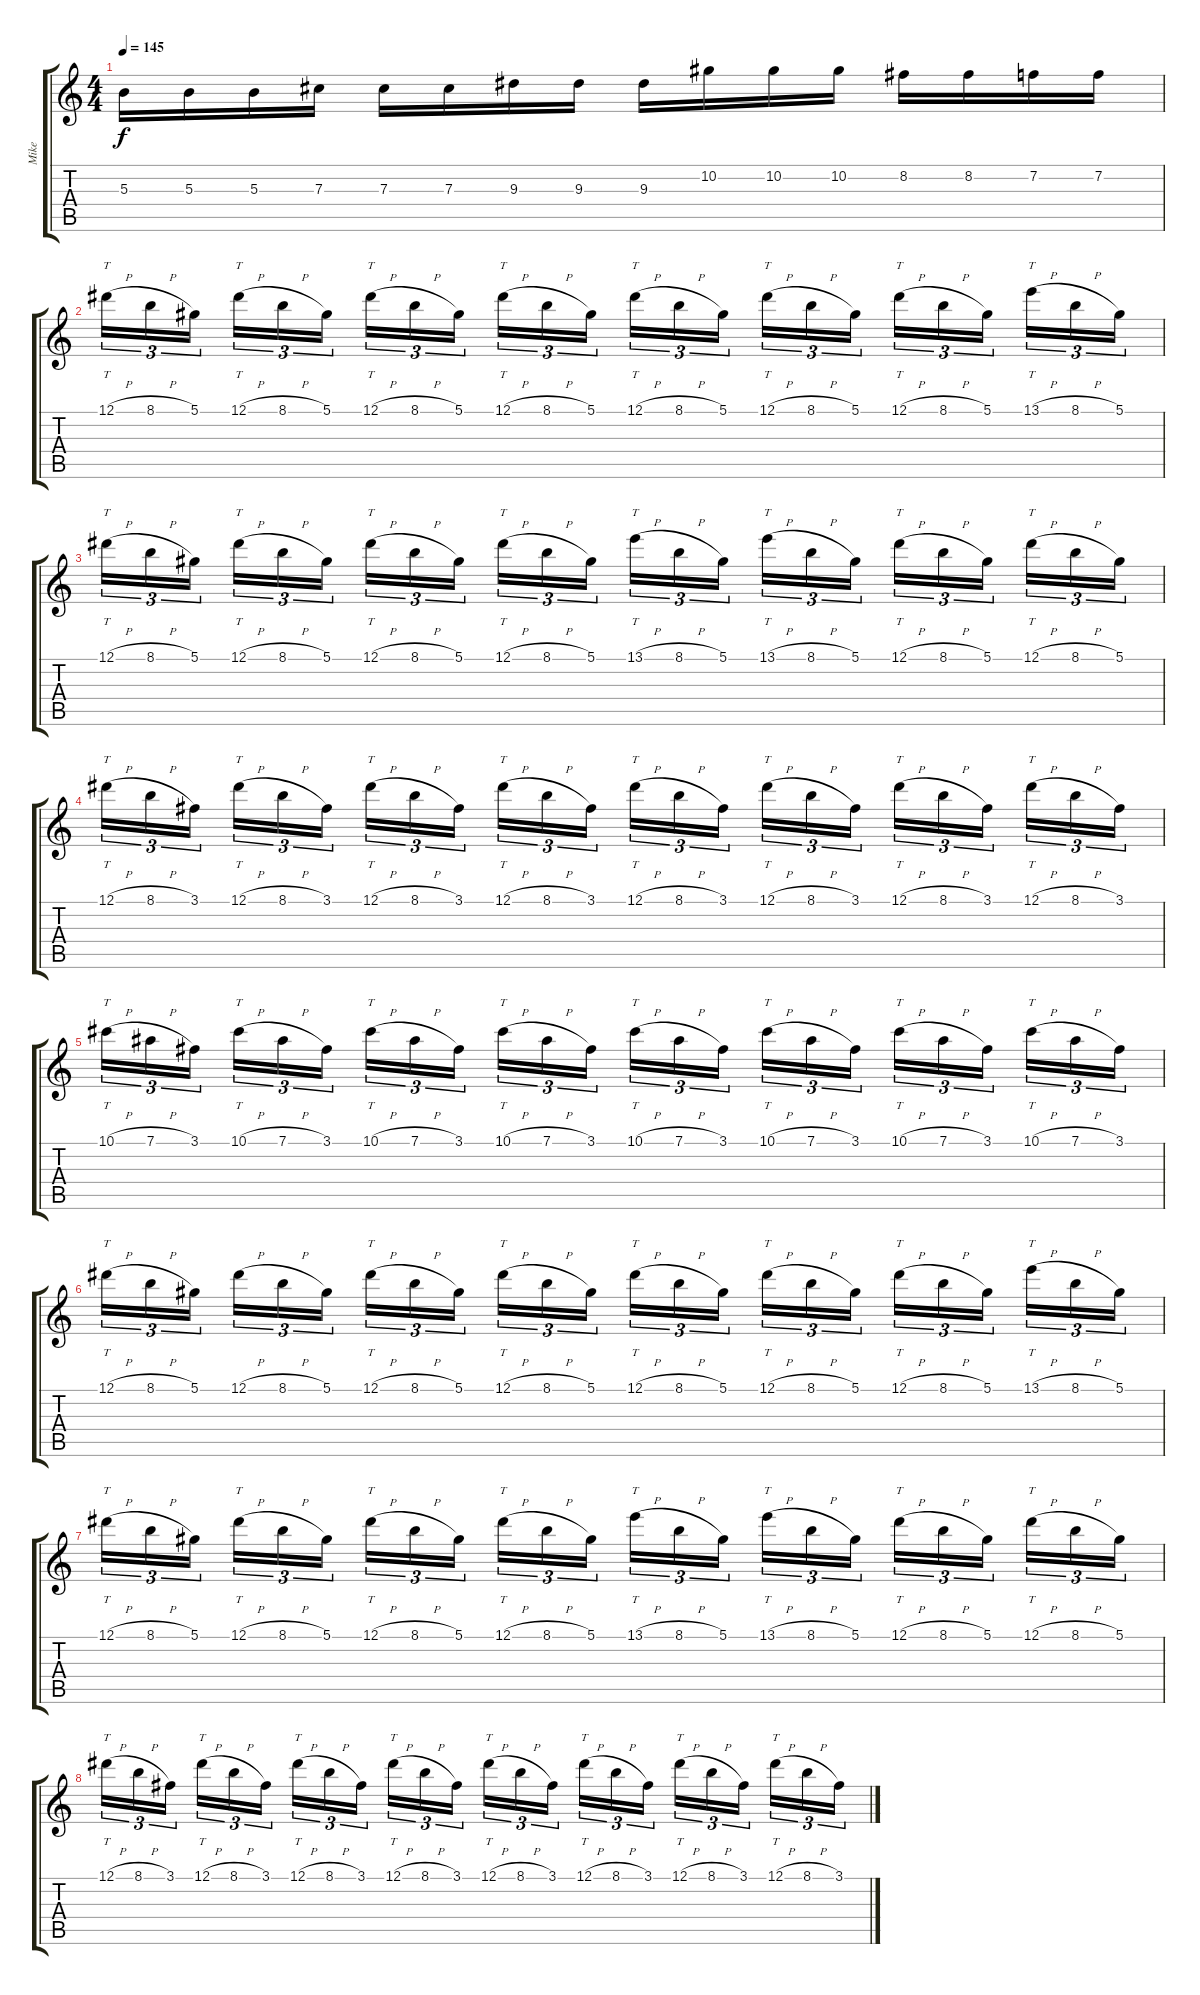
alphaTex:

\track ("Mike" "Mike") {instrument overdrivenguitar}
\staff {score tabs}
\tuning (Eb4 Bb3 Gb3 Db3 Ab2 Eb2) {hide}
\ts (4 4)
\tempo 145
\clef g2
\ks c
5.3.16{dy f} 5.3.16 5.3.16 7.3.16 7.3.16 7.3.16 9.3.16 9.3.16 9.3.16 10.2.16 10.2.16 10.2.16 8.2.16 8.2.16 7.2.16 7.2.16 |
12.1{h}.16{tt tu (3 2)} 8.1{h}.16{tu (3 2)} 5.1.16{tu (3 2)} 12.1{h}.16{tt tu (3 2)} 8.1{h}.16{tu (3 2)} 5.1.16{tu (3 2)} 12.1{h}.16{tt tu (3 2)} 8.1{h}.16{tu (3 2)} 5.1.16{tu (3 2)} 12.1{h}.16{tt tu (3 2)} 8.1{h}.16{tu (3 2)} 5.1.16{tu (3 2)} 12.1{h}.16{tt tu (3 2)} 8.1{h}.16{tu (3 2)} 5.1.16{tu (3 2)} 12.1{h}.16{tt tu (3 2)} 8.1{h}.16{tu (3 2)} 5.1.16{tu (3 2)} 12.1{h}.16{tt tu (3 2)} 8.1{h}.16{tu (3 2)} 5.1.16{tu (3 2)} 13.1{h}.16{tt tu (3 2)} 8.1{h}.16{tu (3 2)} 5.1.16{tu (3 2)} |
12.1{h}.16{tt tu (3 2)} 8.1{h}.16{tu (3 2)} 5.1.16{tu (3 2)} 12.1{h}.16{tt tu (3 2)} 8.1{h}.16{tu (3 2)} 5.1.16{tu (3 2)} 12.1{h}.16{tt tu (3 2)} 8.1{h}.16{tu (3 2)} 5.1.16{tu (3 2)} 12.1{h}.16{tt tu (3 2)} 8.1{h}.16{tu (3 2)} 5.1.16{tu (3 2)} 13.1{h}.16{tt tu (3 2)} 8.1{h}.16{tu (3 2)} 5.1.16{tu (3 2)} 13.1{h}.16{tt tu (3 2)} 8.1{h}.16{tu (3 2)} 5.1.16{tu (3 2)} 12.1{h}.16{tt tu (3 2)} 8.1{h}.16{tu (3 2)} 5.1.16{tu (3 2)} 12.1{h}.16{tt tu (3 2)} 8.1{h}.16{tu (3 2)} 5.1.16{tu (3 2)} |
12.1{h}.16{tt tu (3 2)} 8.1{h}.16{tu (3 2)} 3.1.16{tu (3 2)} 12.1{h}.16{tt tu (3 2)} 8.1{h}.16{tu (3 2)} 3.1.16{tu (3 2)} 12.1{h}.16{tt tu (3 2)} 8.1{h}.16{tu (3 2)} 3.1.16{tu (3 2)} 12.1{h}.16{tt tu (3 2)} 8.1{h}.16{tu (3 2)} 3.1.16{tu (3 2)} 12.1{h}.16{tt tu (3 2)} 8.1{h}.16{tu (3 2)} 3.1.16{tu (3 2)} 12.1{h}.16{tt tu (3 2)} 8.1{h}.16{tu (3 2)} 3.1.16{tu (3 2)} 12.1{h}.16{tt tu (3 2)} 8.1{h}.16{tu (3 2)} 3.1.16{tu (3 2)} 12.1{h}.16{tt tu (3 2)} 8.1{h}.16{tu (3 2)} 3.1.16{tu (3 2)} |
10.1{h}.16{tt tu (3 2)} 7.1{h}.16{tu (3 2)} 3.1.16{tu (3 2)} 10.1{h}.16{tt tu (3 2)} 7.1{h}.16{tu (3 2)} 3.1.16{tu (3 2)} 10.1{h}.16{tt tu (3 2)} 7.1{h}.16{tu (3 2)} 3.1.16{tu (3 2)} 10.1{h}.16{tt tu (3 2)} 7.1{h}.16{tu (3 2)} 3.1.16{tu (3 2)} 10.1{h}.16{tt tu (3 2)} 7.1{h}.16{tu (3 2)} 3.1.16{tu (3 2)} 10.1{h}.16{tt tu (3 2)} 7.1{h}.16{tu (3 2)} 3.1.16{tu (3 2)} 10.1{h}.16{tt tu (3 2)} 7.1{h}.16{tu (3 2)} 3.1.16{tu (3 2)} 10.1{h}.16{tt tu (3 2)} 7.1{h}.16{tu (3 2)} 3.1.16{tu (3 2)} |
12.1{h}.16{tt tu (3 2)} 8.1{h}.16{tu (3 2)} 5.1.16{tu (3 2)} 12.1{h}.16{tu (3 2)} 8.1{h}.16{tu (3 2)} 5.1.16{tu (3 2)} 12.1{h}.16{tt tu (3 2)} 8.1{h}.16{tu (3 2)} 5.1.16{tu (3 2)} 12.1{h}.16{tt tu (3 2)} 8.1{h}.16{tu (3 2)} 5.1.16{tu (3 2)} 12.1{h}.16{tt tu (3 2)} 8.1{h}.16{tu (3 2)} 5.1.16{tu (3 2)} 12.1{h}.16{tt tu (3 2)} 8.1{h}.16{tu (3 2)} 5.1.16{tu (3 2)} 12.1{h}.16{tt tu (3 2)} 8.1{h}.16{tu (3 2)} 5.1.16{tu (3 2)} 13.1{h}.16{tt tu (3 2)} 8.1{h}.16{tu (3 2)} 5.1.16{tu (3 2)} |
12.1{h}.16{tt tu (3 2)} 8.1{h}.16{tu (3 2)} 5.1.16{tu (3 2)} 12.1{h}.16{tt tu (3 2)} 8.1{h}.16{tu (3 2)} 5.1.16{tu (3 2)} 12.1{h}.16{tt tu (3 2)} 8.1{h}.16{tu (3 2)} 5.1.16{tu (3 2)} 12.1{h}.16{tt tu (3 2)} 8.1{h}.16{tu (3 2)} 5.1.16{tu (3 2)} 13.1{h}.16{tt tu (3 2)} 8.1{h}.16{tu (3 2)} 5.1.16{tu (3 2)} 13.1{h}.16{tt tu (3 2)} 8.1{h}.16{tu (3 2)} 5.1.16{tu (3 2)} 12.1{h}.16{tt tu (3 2)} 8.1{h}.16{tu (3 2)} 5.1.16{tu (3 2)} 12.1{h}.16{tt tu (3 2)} 8.1{h}.16{tu (3 2)} 5.1.16{tu (3 2)} |
12.1{h}.16{tt tu (3 2)} 8.1{h}.16{tu (3 2)} 3.1.16{tu (3 2)} 12.1{h}.16{tt tu (3 2)} 8.1{h}.16{tu (3 2)} 3.1.16{tu (3 2)} 12.1{h}.16{tt tu (3 2)} 8.1{h}.16{tu (3 2)} 3.1.16{tu (3 2)} 12.1{h}.16{tt tu (3 2)} 8.1{h}.16{tu (3 2)} 3.1.16{tu (3 2)} 12.1{h}.16{tt tu (3 2)} 8.1{h}.16{tu (3 2)} 3.1.16{tu (3 2)} 12.1{h}.16{tt tu (3 2)} 8.1{h}.16{tu (3 2)} 3.1.16{tu (3 2)} 12.1{h}.16{tt tu (3 2)} 8.1{h}.16{tu (3 2)} 3.1.16{tu (3 2)} 12.1{h}.16{tt tu (3 2)} 8.1{h}.16{tu (3 2)} 3.1.16{tu (3 2)}
